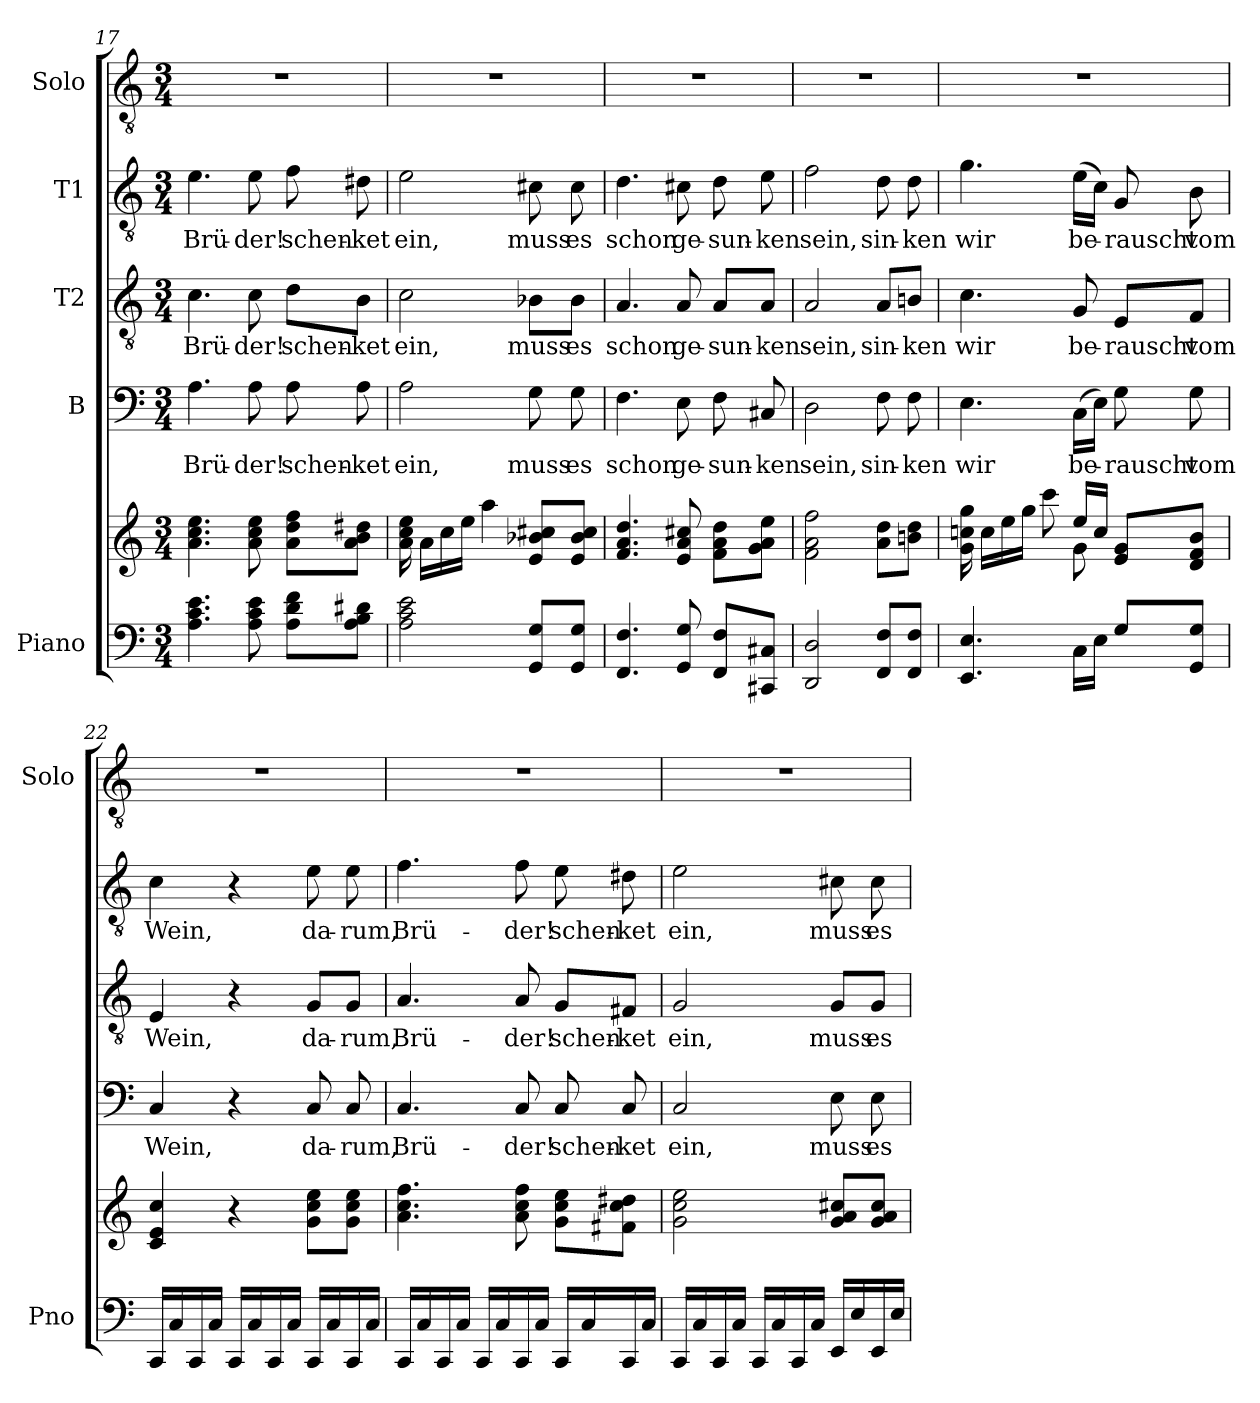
**kern	**kern	**kern	**text	**kern	**text	**kern	**text	**kern
*part5	*part5	*part4	*part4	*part3	*part3	*part2	*part2	*part1
*staff6	*staff5	*staff4	*staff4	*staff3	*staff3	*staff2	*staff2	*staff1
*I"Piano	*	*I"B	*	*I"T2	*	*I"T1	*	*I"Solo
*I'Pno	*	*	*	*	*	*	*	*I'Solo
*clefF4	*clefG2	*clefF4	*	*clefGv2	*	*clefGv2	*	*clefGv2
*k[]	*k[]	*k[]	*	*k[]	*	*k[]	*	*k[]
*M3/4	*M3/4	*M3/4	*	*M3/4	*	*M3/4	*	*M3/4
=17	=17	=17	=17	=17	=17	=17	=17	=17
!	!	!	!LO:LY:b	!	!LO:LY:b	!	!LO:LY:b	!
4.A\ 4.c\ 4.e\	4.a\ 4.cc\ 4.ee\	4.A\	Brü-	4.c\	Brü-	4.e\	Brü-	2.r
!	!	!	!LO:LY:b	!	!LO:LY:b	!	!LO:LY:b	!
8A\ 8c\ 8e\	8a\ 8cc\ 8ee\	8A\	-der!	8c\	-der!	8e\	-der!	.
!	!	!	!LO:LY:b	!	!LO:LY:b	!	!LO:LY:b	!
8A\ 8d\ 8f\L	8a\ 8dd\ 8ff\L	8A\	schen-	8d\L	schen-	8f\	schen-	.
!	!	!	!LO:LY:b	!	!LO:LY:b	!	!LO:LY:b	!
8A\ 8B\ 8d#X\J	8a\ 8b\ 8dd#X\J	8A\	-ket	8B\J	-ket	8d#X\	-ket	.
=18	=18	=18	=18	=18	=18	=18	=18	=18
!	!	!	!LO:LY:b	!	!LO:LY:b	!	!LO:LY:b	!
2A\ 2c\ 2e\	16a\ 16cc\ 16ee\	2A\	ein,	2c\	ein,	2e\	ein,	2.r
.	16a\LL	.	.	.	.	.	.	.
.	16cc\	.	.	.	.	.	.	.
.	16ee\JJ	.	.	.	.	.	.	.
.	4aa\	.	.	.	.	.	.	.
!	!	!	!LO:LY:b	!	!LO:LY:b	!	!LO:LY:b	!
8GG/ 8G/L	8e/ 8b-X/ 8cc#X/L	8G\	muss	8B-X\L	muss	8c#X\	muss	.
!	!	!	!LO:LY:b	!	!LO:LY:b	!	!LO:LY:b	!
8GG/ 8G/J	8e/ 8b-/ 8cc#/J	8G\	es	8B-\J	es	8c#\	es	.
!!LO:PB:g=z
=19	=19	=19	=19	=19	=19	=19	=19	=19
!	!	!	!LO:LY:b	!	!LO:LY:b	!	!LO:LY:b	!
4.FF/ 4.F/	4.f/ 4.a/ 4.dd/	4.F\	schon	4.A/	schon	4.d\	schon	2.r
!	!	!	!LO:LY:b	!	!LO:LY:b	!	!LO:LY:b	!
8GG/ 8G/	8e/ 8a/ 8cc#X/	8E\	ge-	8A/	ge-	8c#X\	ge-	.
!	!	!	!LO:LY:b	!	!LO:LY:b	!	!LO:LY:b	!
8FF/ 8F/L	8f\ 8a\ 8dd\L	8F\	-sun-	8A/L	-sun-	8d\	-sun-	.
!	!	!	!LO:LY:b	!	!LO:LY:b	!	!LO:LY:b	!
8CC#X/ 8C#X/J	8g\ 8a\ 8ee\J	8C#X/	-ken	8A/J	-ken	8e\	-ken	.
=20	=20	=20	=20	=20	=20	=20	=20	=20
!	!	!	!LO:LY:b	!	!LO:LY:b	!	!LO:LY:b	!
2DD/ 2D/	2f\ 2a\ 2ff\	2D\	sein,	2A/	sein,	2f\	sein,	2.r
!	!	!	!LO:LY:b	!	!LO:LY:b	!	!LO:LY:b	!
8FF/ 8F/L	8a\ 8dd\L	8F\	sin-	8A/L	sin-	8d\	sin-	.
!	!	!	!LO:LY:b	!	!LO:LY:b	!	!LO:LY:b	!
8FF/ 8F/J	8bn\ 8dd\J	8F\	-ken	8Bn/J	-ken	8d\	-ken	.
=21	=21	=21	=21	=21	=21	=21	=21	=21
*	*^	*	*	*	*	*	*	*
!	!	!	!	!LO:LY:b	!	!LO:LY:b	!	!LO:LY:b	!
4.EE/ 4.E/	16g\ 16ccn\ 16gg\	4.ryy	4.E\	wir	4.c\	wir	4.g\	wir	2.r
.	16cc\LL	.	.	.	.	.	.	.	.
.	16ee\	.	.	.	.	.	.	.	.
.	16gg\JJ	.	.	.	.	.	.	.	.
.	8ccc\	.	.	.	.	.	.	.	.
!	!	!	!	!LO:LY:b	!	!LO:LY:b	!	!LO:LY:b	!
16C\LL	16ee/LL	8g\	(>16C\LL	be-	8G/	be-	(>16e\LL	be-	.
16E\JJ	16cc/JJ	.	16E\JJ)	.	.	.	16c\JJ)	.	.
!	!	!	!	!LO:LY:b	!	!LO:LY:b	!	!LO:LY:b	!
8G/L	8e/ 8g/L	4ryy	8G\	-rauscht	8E/L	-rauscht	8G/	-rauscht	.
!	!	!	!	!LO:LY:b	!	!LO:LY:b	!	!LO:LY:b	!
8GG/ 8G/J	8d/ 8f/ 8b/J	.	8G\	vom	8F/J	vom	8B\	vom	.
*	*v	*v	*	*	*	*	*	*	*
=22	=22	=22	=22	=22	=22	=22	=22	=22
!	!	!	!LO:LY:b	!	!LO:LY:b	!	!LO:LY:b	!
16CC/LL	4c/ 4e/ 4cc/	4C/	Wein,	4E/	Wein,	4c\	Wein,	2.r
16C/	.	.	.	.	.	.	.	.
16CC/	.	.	.	.	.	.	.	.
16C/JJ	.	.	.	.	.	.	.	.
16CC/LL	4r	4r	.	4r	.	4r	.	.
16C/	.	.	.	.	.	.	.	.
16CC/	.	.	.	.	.	.	.	.
16C/JJ	.	.	.	.	.	.	.	.
!	!	!	!LO:LY:b	!	!LO:LY:b	!	!LO:LY:b	!
16CC/LL	8g\ 8cc\ 8ee\L	8C/	da-	8G/L	da-	8e\	da-	.
16C/	.	.	.	.	.	.	.	.
!	!	!	!LO:LY:b	!	!LO:LY:b	!	!LO:LY:b	!
16CC/	8g\ 8cc\ 8ee\J	8C/	-rum,	8G/J	-rum,	8e\	-rum,	.
16C/JJ	.	.	.	.	.	.	.	.
=23	=23	=23	=23	=23	=23	=23	=23	=23
!	!	!	!LO:LY:b	!	!LO:LY:b	!	!LO:LY:b	!
16CC/LL	4.a\ 4.cc\ 4.ff\	4.C/	Brü-	4.A/	Brü-	4.f\	Brü-	2.r
16C/	.	.	.	.	.	.	.	.
16CC/	.	.	.	.	.	.	.	.
16C/JJ	.	.	.	.	.	.	.	.
16CC/LL	.	.	.	.	.	.	.	.
16C/	.	.	.	.	.	.	.	.
!	!	!	!LO:LY:b	!	!LO:LY:b	!	!LO:LY:b	!
16CC/	8a\ 8cc\ 8ff\	8C/	-der!	8A/	-der!	8f\	-der!	.
16C/JJ	.	.	.	.	.	.	.	.
!	!	!	!LO:LY:b	!	!LO:LY:b	!	!LO:LY:b	!
16CC/LL	8g\ 8cc\ 8ee\L	8C/	schen-	8G/L	schen-	8e\	schen-	.
16C/	.	.	.	.	.	.	.	.
!	!	!	!LO:LY:b	!	!LO:LY:b	!	!LO:LY:b	!
16CC/	8f#X\ 8cc\ 8dd#X\J	8C/	-ket	8F#X/J	-ket	8d#X\	-ket	.
16C/JJ	.	.	.	.	.	.	.	.
=24	=24	=24	=24	=24	=24	=24	=24	=24
!	!	!	!LO:LY:b	!	!LO:LY:b	!	!LO:LY:b	!
16CC/LL	2g\ 2cc\ 2ee\	2C/	ein,	2G/	ein,	2e\	ein,	2.r
16C/	.	.	.	.	.	.	.	.
16CC/	.	.	.	.	.	.	.	.
16C/JJ	.	.	.	.	.	.	.	.
16CC/LL	.	.	.	.	.	.	.	.
16C/	.	.	.	.	.	.	.	.
16CC/	.	.	.	.	.	.	.	.
16C/JJ	.	.	.	.	.	.	.	.
!	!	!	!LO:LY:b	!	!LO:LY:b	!	!LO:LY:b	!
16EE/LL	8g/ 8a/ 8cc#X/L	8E\	muss	8G/L	muss	8c#X\	muss	.
16E/	.	.	.	.	.	.	.	.
!	!	!	!LO:LY:b	!	!LO:LY:b	!	!LO:LY:b	!
16EE/	8g/ 8a/ 8cc#/J	8E\	es	8G/J	es	8c#\	es	.
16E/JJ	.	.	.	.	.	.	.	.
=	=	=	=	=	=	=	=	=
*-	*-	*-	*-	*-	*-	*-	*-	*-
